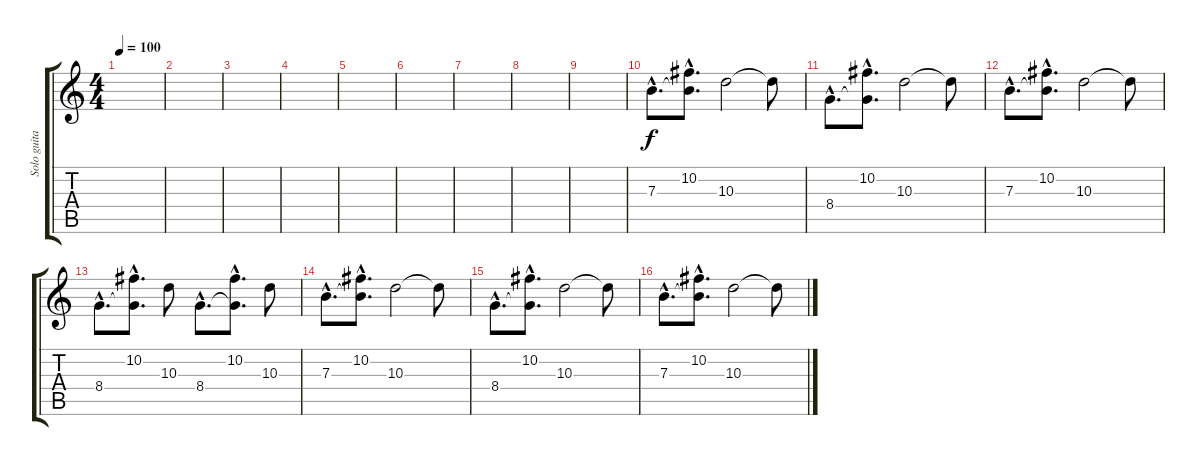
\track ("Solo guitar " "Solo guita") {instrument overdrivenguitar}
\staff {score tabs}
\tuning (Db4 Ab3 E3 B2 Gb2 B1) {hide}
\ts (4 4)
\tempo 100
\clef g2
\ks c
|
|
|
|
|
|
|
|
|
7.3{hac}.8{d} (10.2{hac} 7.3{hac t}).8{d} 10.3.2 10.3{t}.8 |
8.4{hac}.8{d} (10.2{hac} 8.4{hac t}).8{d} 10.3.2 10.3{t}.8 |
7.3{hac}.8{d} (10.2{hac} 7.3{hac t}).8{d} 10.3.2 10.3{t}.8 |
8.4{hac}.8{d} (10.2{hac} 8.4{hac t}).8{d} 10.3.8 8.4{hac}.8{d} (10.2{hac} 8.4{hac t}).8{d} 10.3.8 |
7.3{hac}.8{d} (10.2{hac} 7.3{hac t}).8{d} 10.3.2 10.3{t}.8 |
8.4{hac}.8{d} (10.2{hac} 8.4{hac t}).8{d} 10.3.2 10.3{t}.8 |
7.3{hac}.8{d} (10.2{hac} 7.3{hac t}).8{d} 10.3.2 10.3{t}.8
